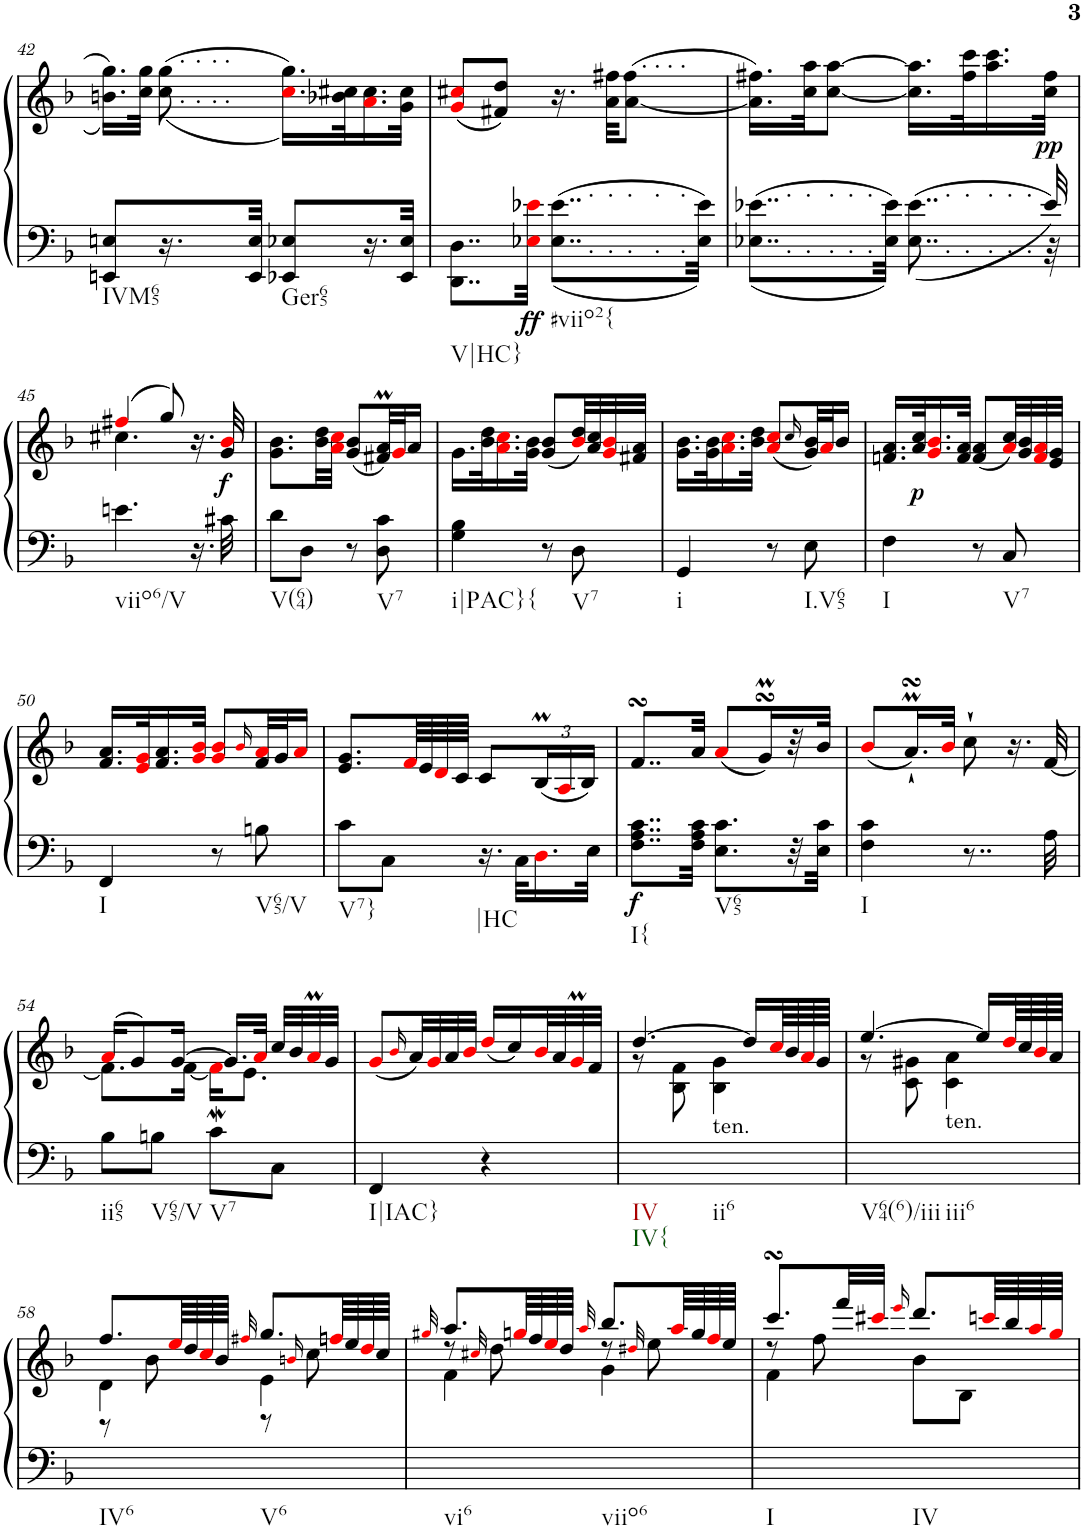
**kern	**kern	**dynam
*part1	*part1	*part1
*staff2	*staff1	*staff1/2
*I"Harpsichord	*	*
*I'Hch.	*	*
!!LO:PB:g=z
*clefF4	*clefG2	*
*k[b-]	*k[b-]	*
*M2/4	*M2/4	*
=42	=42	=42
*	*^	*
*	*	*^	*
!LO:TX:b:t=IVM65	!	!	!	!
8EEn/ 8En/L	16.bn\ 16.gg\LL	64ryy	64ryy	.
*	*v	*v	*v	*
.	32cc\ 32gg\JJk	.
16.r	(<(>8cc\ 8gg\	.
*	*^	*
*	*	*^	*
.	.	64gg'!	64cc'<!	.
.	.	64gg'!	64cc'<!	.
.	.	64gg'!	64cc'<!	.
.	.	64gg'!	64cc'<!	.
.	.	4ryy	4ryy	.
32EE/ 32E/JJk	.	.	.	.
!LO:TX:b:t=Ger65	!	!	!	!
8EE-X/ 8E-X/L	16.cci\ 16.gg\LL))	.	.	.
.	32b-X\ 32cc#X\K	.	.	.
16.r	16.ai\ 16.cc#\	.	.	.
.	.	32.ryy	32.ryy	.
32EE-/ 32E-/JJk	32g\ 32cc#\JJk	.	.	.
*	*	*v	*v	*
=43	=43	=43	=43
*^	*	*	*
*	*^	*	*	*
!LO:TX:b:t=V|HC}	!	!	!	!	!
8..DD\ 8..D\L	16ryy	16ryy	(<8gi/ 8cc#Xi/L	4.ryy	.
*v	*v	*v	*	*	*
.	8f#X/ 8dd/J)	.	.
!	!	!	!LO:DY:b=2
32E-Xi\ 32e-Xi\Jkk	.	.	ff
!LO:TX:b:t=#viio2{	!	!	!
8..E-\ 8..e-\L	16.r	.	.
*^	*	*	*
*	*^	*	*	*
.	32E-'<!	32e-'!	.	.	.
.	32E-'<!	32e-'!	32a\ 32ff#X\KKL	.	.
.	32E-'<!	32e-'!	(>[8a\ 8ff#\J	64ff#!	.
.	.	.	.	64ff#'!	.
.	32E-'<!	32e-'!	.	64ff#'!	.
.	.	.	.	64ff#'!	.
.	32E-'<!	32e-'!	.	64ff#'!	.
.	.	.	.	32.ryy	.
32E-\ 32e-\Jkk	32ryy	32ryy	.	.	.
*	*	*	*v	*v	*
=44	=44	=44	=44	=44
8..E-X\ 8..e-X\L	16ryy	16ryy	16.a\] 16.ff#X\LL)	.
.	32E-'<!	32e-'!	.	.
.	32E-'<!	32e-'!	32cc\ 32aa\JK	.
.	32E-'<!	32e-'!	[8cc\ [8aa\J	.
.	32E-'<!	32e-'!	.	.
.	32E-'<!	32e-'!	.	.
32E-\ 32e-\Jkk	16.ryy	16.ryy	.	.
8..E-\ 8..e-\	.	.	16.cc\] 16.aa\]LL	.
.	32E-'<!	32e-'!	.	.
.	32E-'<!	32e-'!	32ff#\ 32ccc\K	.
.	32E-'<!	32e-'!	16.aa\ 16.ccc\	.
.	32E-'<!	32e-'!	.	.
.	32E-'<!	32e-'!	.	.
!	!	!	!	!LO:DY:b
32e-/	32r	32ryy	32cc\ 32ff#\JJk	pp
!!LO:LB:g=z
=45	=45	=45	=45	=45
*	*	*	*^	*
!LO:TX:b:t=viio6/V	!	!	!	!	!
*v	*v	*v	*	*	*
4.en\	(>4ff#Xi/	4.cc#X\	.
.	8gg/)	.	.
16.r	16.r	8ryy	.
!	!	!	!LO:DY:b
32c#X\	32g/ 32b-i/	.	f
*	*v	*v	*
=46	=46	=46
!LO:TX:b:t=V(64)	!	!
8d\L	8.g\ 8.b-\L	.
8D\J	.	.
.	32b-\ 32dd\LL	.
.	32ai\ 32cci\JJJ	.
8r	(<8g/ 8b-/L	.
!LO:TX:b:t=V7	!	!
8D\ 8c\	32f#X/M 32a/MLL)	.
.	32gi/J	.
.	16a/JJ	.
=47	=47	=47
!LO:TX:b:t=i|PAC}{	!	!
4G\ 4B-\	16.g\LL	.
.	32b-\ 32dd\K	.
.	16.ai\ 16.cci\	.
.	32g\ 32b-\JJk	.
8r	(<8g/ 8b-/L	.
!LO:TX:b:t=V7	!	!
8D\	32b-i/ 32dd/LL)	.
.	32a/ 32cc/	.
.	32gi/ 32b-i/	.
.	32f#X/ 32a/JJJ	.
=48	=48	=48
!LO:TX:b:t=i	!	!
4GG/	16.g\ 16.b-\LL	.
.	32g\ 32b-\K	.
.	16.ai\ 16.cci\	.
.	32b-\ 32dd\JJk	.
8r	(<8ai/ 8cci/L	.
.	16qcc/	.
!LO:TX:b:t=I.V65	!	!
8E\	32g/ 32b-/LL)	.
.	32ai/J	.
.	16b-/JJ	.
=49	=49	=49
!LO:TX:b:t=I	!	!
4F\	16.fn/ 16.a/LL	.
!	!	!LO:DY:b
.	32a/ 32cc/K	p
.	16.gi/ 16.b-i/	.
.	32f/ 32a/JJk	.
8r	(<8f/ 8a/L	.
!LO:TX:b:t=V7	!	!
8C/	32ai/ 32cc/LL)	.
.	32g/ 32b-/	.
.	32fi/ 32ai/	.
.	32e/ 32g/JJJ	.
!!LO:LB:g=z
=50	=50	=50
!LO:TX:b:t=I	!	!
4FF/	16.f/ 16.a/LL	.
.	32ei/ 32gi/K	.
.	16.f/ 16.a/	.
.	32gi/ 32b-i/JJk	.
8r	8gi/ 8b-i/L	.
.	16qb-i/	.
!LO:TX:b:t=V65/V	!	!
8Bn\	32f/ 32ai/LL	.
.	32g/J	.
.	16ai/JJ	.
=51	=51	=51
!LO:TX:b:t=V7}	!	!
8c\L	8.e/ 8.g/L	.
8C\J	.	.
.	64fi/LLL	.
.	64e/	.
.	64di/	.
.	64c/JJJJ	.
!LO:TX:b:t=|HC	!	!
16.r	8c/L	.
32C\KLL	.	.
*	*Xbrackettup	*
16.Di\	(<24B-M/L	.
.	24Ai/	.
.	24B-/JJ)	.
32E\JJk	.	.
=52	=52	=52
!LO:TX:b:t=I{	!	!
!	!	!LO:DY:b=2
8..F\ 8..A\ 8..c\L	8..fsSSs/L	f
32F\ 32A\ 32c\Jkk	32a/Jkk	.
!LO:TX:b:t=V65	!	!
8.E\ 8.c\L	(<8ai/L	.
.	16gsSSSM/L)	.
32r	32r	.
32E\ 32c\JJJ	32b-/JJJ	.
=53	=53	=53
!LO:TX:b:t=I	!	!
4F\ 4c\	(<8b-i/L	.
.	16.amsSsS`/L)	.
.	32b-i/JJk	.
8..r	8cc`\	.
.	16.r	.
32A\	[32f/	.
!!LO:LB:g=z
=54	=54	=54
*	*^	*
!LO:TX:b:t=ii65	!	!	!
8B-\L	(>16ai/KL	8.f\L]	.
.	8g/)	.	.
!LO:TX:b:t=V65/V	!	!	!
8Bn\J	.	.	.
.	[16g/Jk	[16f\Jk	.
!LO:TX:b:t=V7	!	!	!
8cW\L	16.g/LL]	16fi\KL]	.
.	.	8.e\J	.
.	32ai/JJk	.	.
8C\J	32cc/LLL	.	.
.	32b-/	.	.
.	32ami/	.	.
.	32g/JJJ	.	.
*	*v	*v	*
=55	=55	=55
!LO:TX:b:t=I|IAC}	!	!
4FF/	(<8gi/L	.
.	16qb-i/	.
.	32a/LL)	.
.	32gi/	.
.	32a/	.
.	32b-i/JJJ	.
4r	(<16ddi/LL	.
.	16cc/)	.
.	32b-i/L	.
.	32a/	.
.	32gMi/	.
.	32f/JJJ	.
=56	=56	=56
*	*^	*
!LO:TX:b:t=IV	!	!	!
!LO:TX:b:t=IV{	!	!	!
!LO:TX:b:t=ii6	!	!	!
2ryy	[4.dd/	8r	.
.	.	8B-\ 8f\	.
!	!	!LO:TX:b:t=ten.	!
.	.	4B-\ 4g\	.
.	16dd/LL]	.	.
.	64cci/LL	.	.
.	64b-/	.	.
.	64ai/	.	.
.	64g/JJJJ	.	.
=57	=57	=57	=57
!LO:TX:b:t=V64(6)/iii	!	!	!
!LO:TX:b:t=iii6	!	!	!
2ryy	[4.ee/	8r	.
.	.	8c\ 8g#X\	.
!	!	!LO:TX:b:t=ten.	!
.	.	4c\ 4a\	.
.	16ee/LL]	.	.
.	64ddi/LL	.	.
.	64cc/	.	.
.	64b-i/	.	.
.	64a/JJJJ	.	.
!!LO:LB:g=z
=58	=58	=58	=58
*	*	*^	*
!LO:TX:b:t=IV6	!	!	!	!
!LO:TX:b:t=V6	!	!	!	!
2ryy	8.ff/L	4d\	8r	.
.	.	.	8b-\	.
.	64eei/LLL	.	.	.
.	64dd/	.	.	.
.	64cci/	.	.	.
.	64b-/JJJJ	.	.	.
.	32qff#Xi/	.	.	.
.	8.gg/L	4e\	8r	.
.	.	.	16qbni/	.
.	.	.	8cc\	.
.	64ffni/LLL	.	.	.
.	64ee/	.	.	.
.	64ddi/	.	.	.
.	64cc/JJJJ	.	.	.
=59	=59	=59	=59	=59
.	32qgg#Xi/	.	.	.
!LO:TX:b:t=vi6	!	!	!	!
!LO:TX:b:t=viio6	!	!	!	!
2ryy	8.aa/L	8r	4f\	.
.	.	32qcc#Xi/	.	.
.	.	8dd\	.	.
.	64ggni/LLL	.	.	.
.	64ff/	.	.	.
.	64eei/	.	.	.
.	64dd/JJJJ	.	.	.
.	32qaai/	.	.	.
.	8.bb-/L	8r	4g\	.
.	.	32qdd#Xi/	.	.
.	.	8ee\	.	.
.	64aai/LLL	.	.	.
.	64gg/	.	.	.
.	64ffi/	.	.	.
.	64ee/JJJJ	.	.	.
=60	=60	=60	=60	=60
!LO:TX:b:t=I	!	!	!	!
!LO:TX:b:t=IV	!	!	!	!
2ryy	8.cccsSSS/L	8r	4f\	.
.	.	8ff\	.	.
.	32fff/LL	.	.	.
.	32ccc#Xi/JJJ	.	.	.
.	16qeeei/	.	.	.
.	8.ddd/L	8b-\L	4ryy	.
.	.	8B-\J	.	.
.	64cccni/LLL	.	.	.
.	64bb-/	.	.	.
.	64aai/	.	.	.
.	64ggi/JJJJ	.	.	.
*	*v	*v	*v	*
=	=	=
*-	*-	*-
